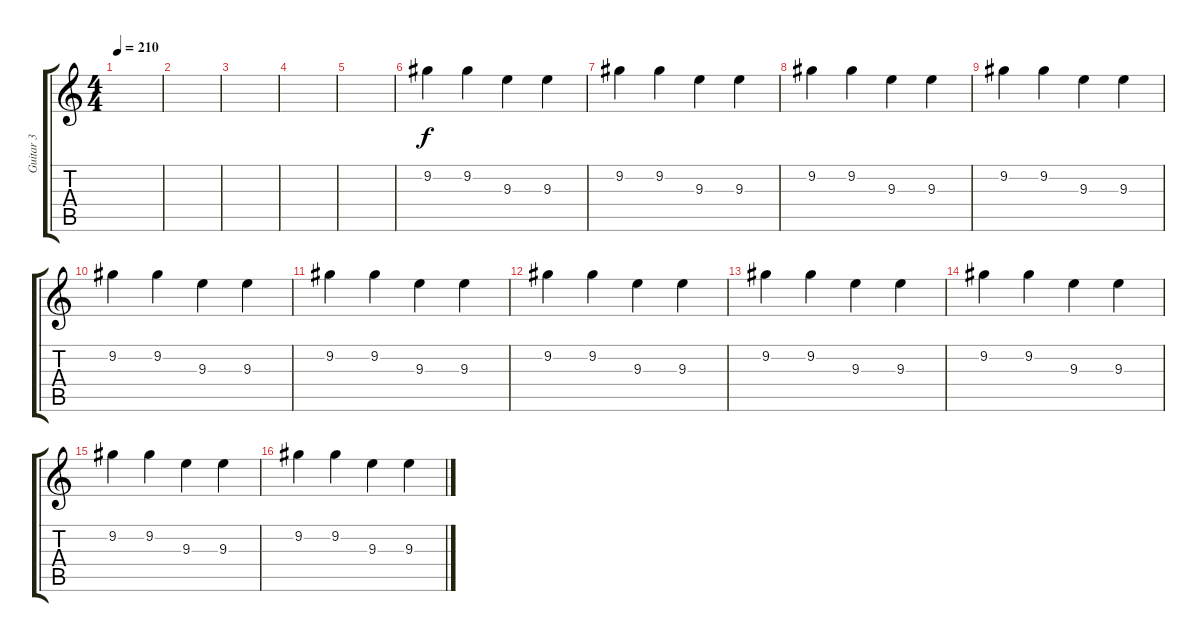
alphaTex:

\track ("Guitar 3" "Guitar 3") {instrument overdrivenguitar}
\staff {score tabs}
\tuning (E4 B3 G3 D3 A2 E2) {hide}
\ts (4 4)
\tempo 210
\clef g2
\ks c
|
|
|
|
|
9.2.4 9.2.4 9.3.4 9.3.4 |
9.2.4 9.2.4 9.3.4 9.3.4 |
9.2.4 9.2.4 9.3.4 9.3.4 |
9.2.4 9.2.4 9.3.4 9.3.4 |
9.2.4 9.2.4 9.3.4 9.3.4 |
9.2.4 9.2.4 9.3.4 9.3.4 |
9.2.4 9.2.4 9.3.4 9.3.4 |
9.2.4 9.2.4 9.3.4 9.3.4 |
9.2.4 9.2.4 9.3.4 9.3.4 |
9.2.4 9.2.4 9.3.4 9.3.4 |
9.2.4 9.2.4 9.3.4 9.3.4
